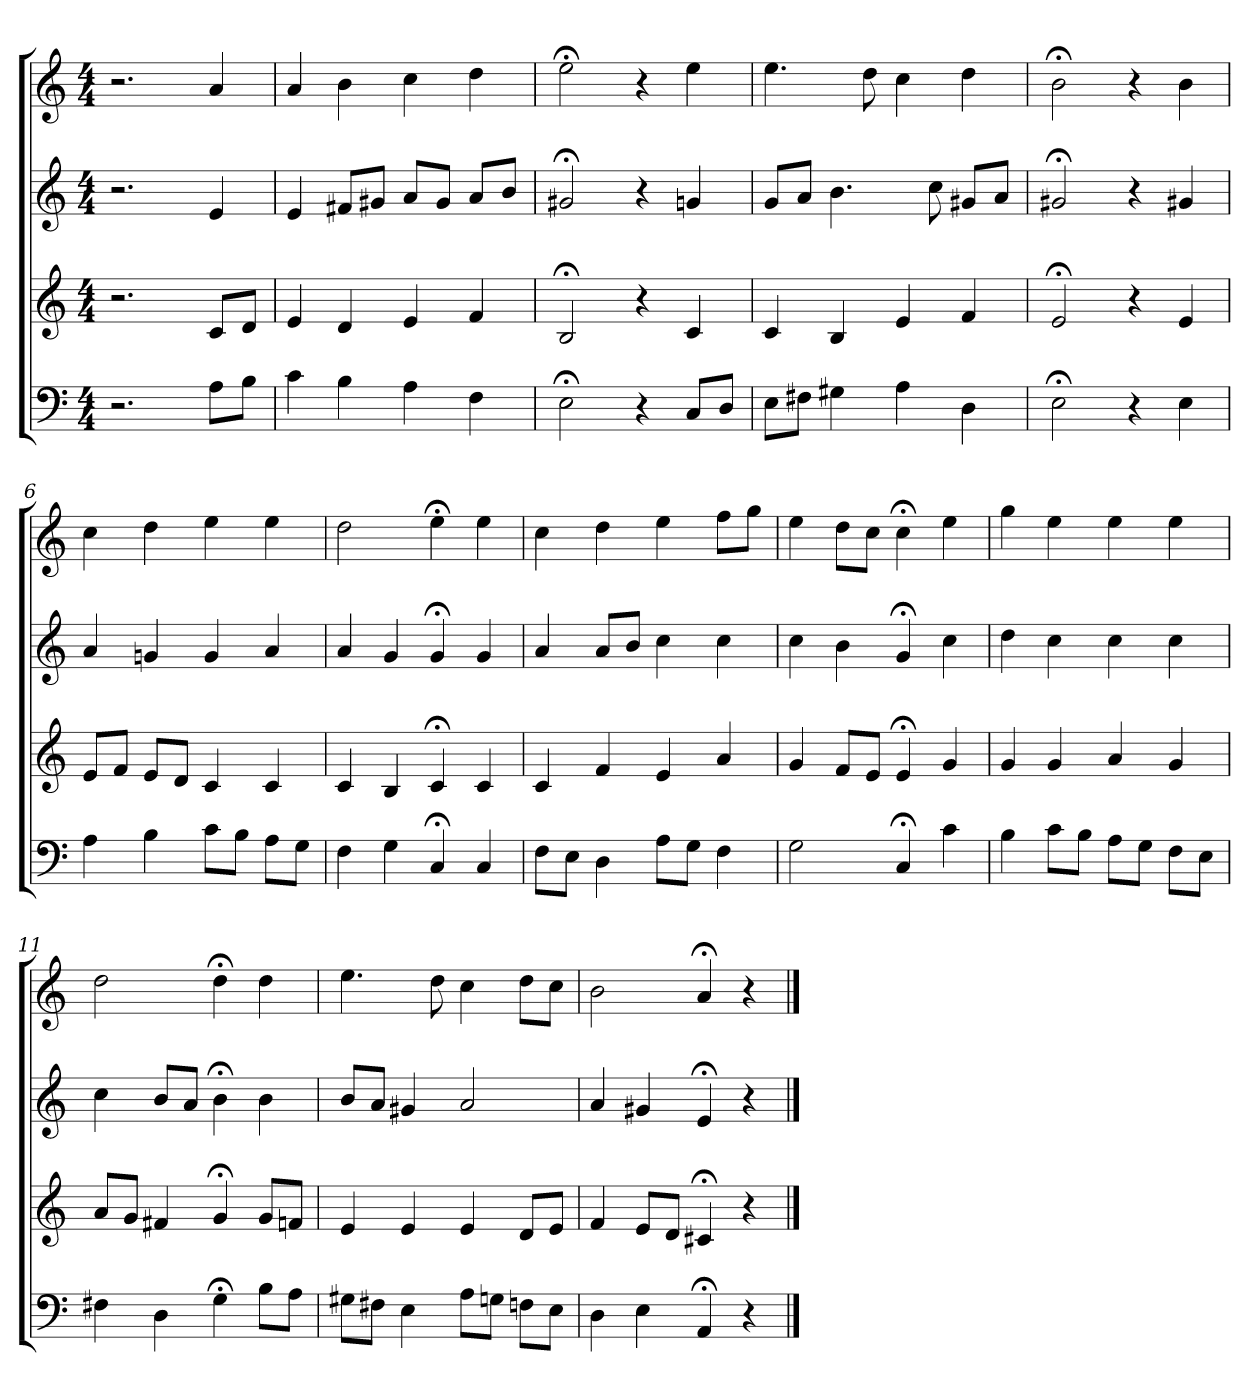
**kern	**kern	**kern	**kern
*part4	*part3	*part2	*part1
*staff4	*staff3	*staff2	*staff1
*clefF4	*clefG2	*clefG2	*clefG2
*	*	*	*k[]
*	*	*	*a:
*M4/4	*M4/4	*M4/4	*M4/4
=1	=1	=1	=1
2.r	2.r	2.r	2.r
8A\L	8c/L	4e	4a
8B\J	8d/J	.	.
=2	=2	=2	=2
4c	4e	4e	4a
4B	4d	8f#X/L	4b
.	.	8g#X/J	.
4A	4e	8a/L	4cc
.	.	8g#/J	.
4F	4f	8a/L	4dd
.	.	8b/J	.
=3	=3	=3	=3
2E;<	2B;<	2g#X;<	2ee;<
4r	4r	4r	4r
8C/L	4c	4gn	4ee
8D/J	.	.	.
=4	=4	=4	=4
8E\L	4c	8g/L	4.ee
8F#X\J	.	8a/J	.
4G#X	4B	4.b	.
.	.	.	8dd
4A	4e	.	4cc
.	.	8cc	.
4D	4f	8g#X/L	4dd
.	.	8a/J	.
=5	=5	=5	=5
2E;<	2e;<	2g#X;<	2b;<
4r	4r	4r	4r
4E	4e	4g#X	4b
=6	=6	=6	=6
4A	8e/L	4a	4cc
.	8f/J	.	.
4B	8e/L	4gn	4dd
.	8d/J	.	.
8c\L	4c	4g	4ee
8B\J	.	.	.
8A\L	4c	4a	4ee
8G\J	.	.	.
=7	=7	=7	=7
4F	4c	4a	2dd
4G	4B	4g	.
4C;<	4c;<	4g;<	4ee;<
4C	4c	4g	4ee
=8	=8	=8	=8
8F\L	4c	4a	4cc
8E\J	.	.	.
4D	4f	8a/L	4dd
.	.	8b/J	.
8A\L	4e	4cc	4ee
8G\J	.	.	.
4F	4a	4cc	8ff\L
.	.	.	8gg\J
=9	=9	=9	=9
2G	4g	4cc	4ee
.	8f/L	4b	8dd\L
.	8e/J	.	8cc\J
4C;<	4e;<	4g;<	4cc;<
4c	4g	4cc	4ee
=10	=10	=10	=10
4B	4g	4dd	4gg
8c\L	4g	4cc	4ee
8B\J	.	.	.
8A\L	4a	4cc	4ee
8G\J	.	.	.
8F\L	4g	4cc	4ee
8E\J	.	.	.
=11	=11	=11	=11
4F#X	8a/L	4cc	2dd
.	8g/J	.	.
4D	4f#X	8b/L	.
.	.	8a/J	.
4G;<	4g;<	4b;<	4dd;<
8B\L	8g/L	4b	4dd
8A\J	8fn/J	.	.
=12	=12	=12	=12
8G#X\L	4e	8b/L	4.ee
8F#X\J	.	8a/J	.
4E	4e	4g#X	.
.	.	.	8dd
8A\L	4e	2a	4cc
8Gn\J	.	.	.
8Fn\L	8d/L	.	8dd\L
8E\J	8e/J	.	8cc\J
=13	=13	=13	=13
4D	4f	4a	2b
4E	8e/L	4g#X	.
.	8d/J	.	.
4AA;<	4c#X;<	4e;<	4a;<
4r	4r	4r	4r
==	==	==	==
*-	*-	*-	*-
